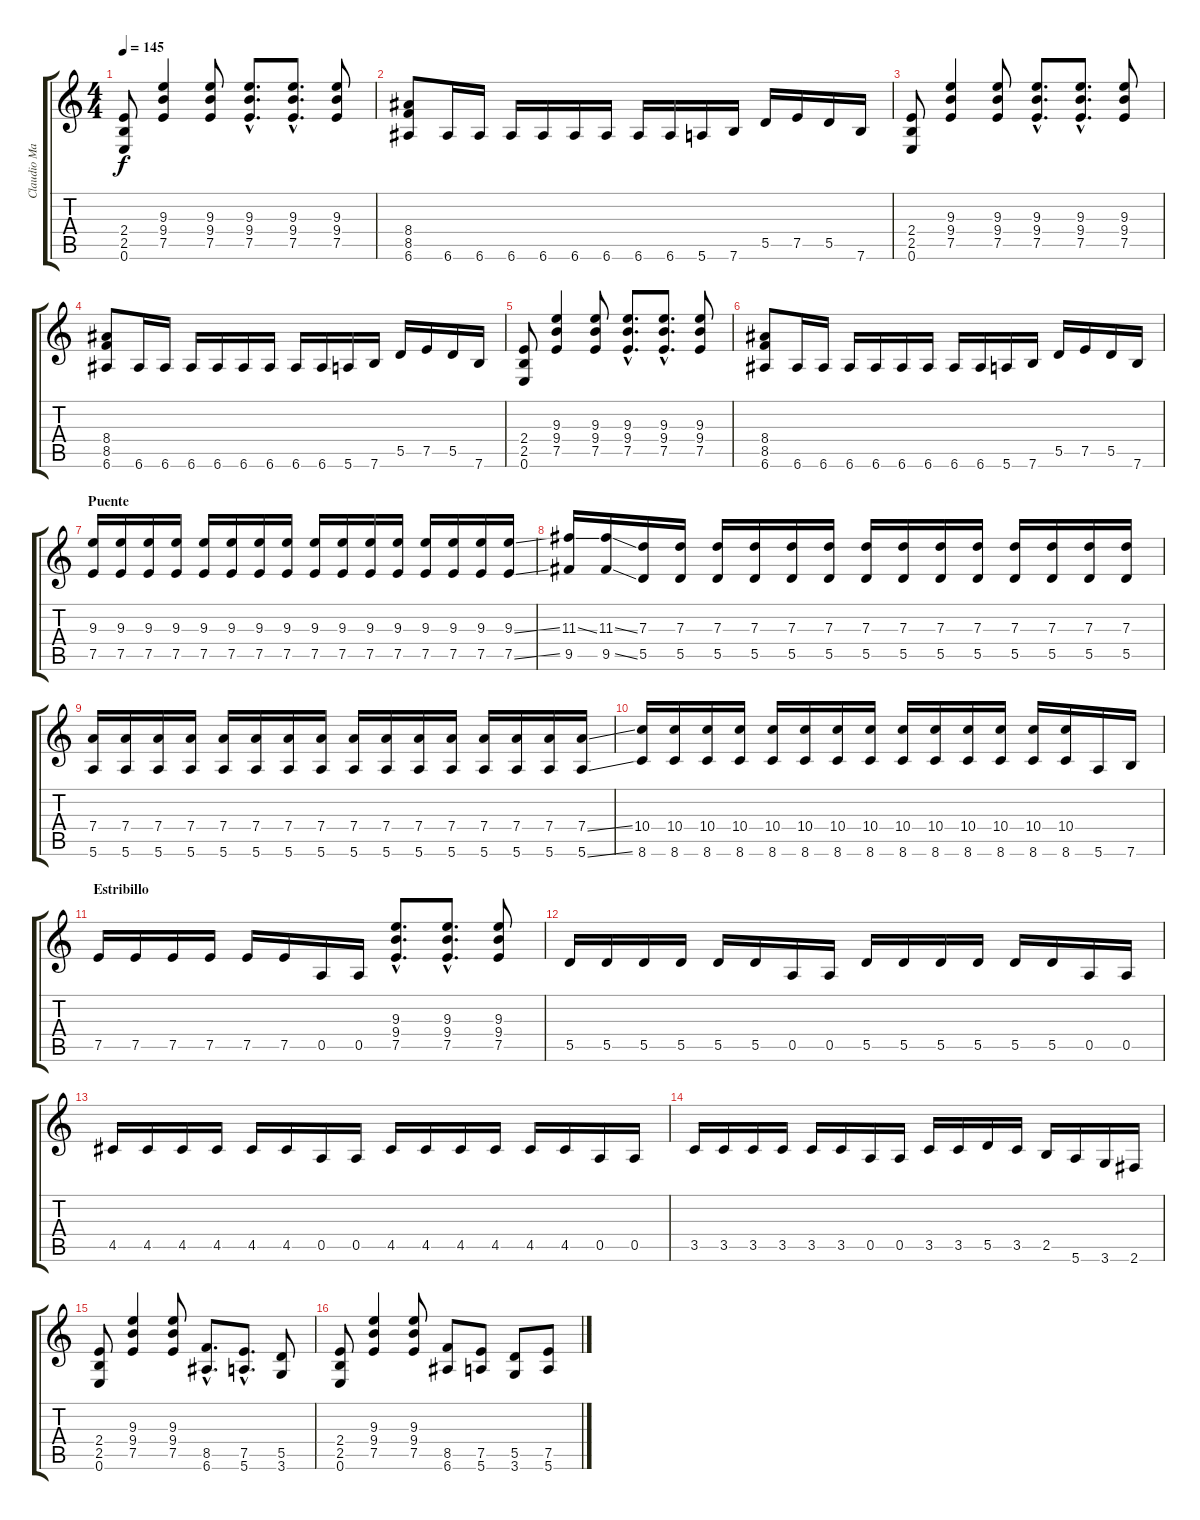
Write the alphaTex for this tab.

\track ("Claudio Marciello (Gtr 2)" "Claudio Ma") {instrument distortionguitar}
\staff {score tabs}
\tuning (E4 B3 G3 D3 A2 E2) {hide}
\ts (4 4)
\tempo 145
\clef g2
\ks c
(2.4 2.5 0.6).8{dy f} (9.3 9.4 7.5).4 (9.3 9.4 7.5).8 (9.3{hac} 9.4{hac} 7.5{hac}).8{d} (9.3{hac} 9.4{hac} 7.5{hac}).8{d} (9.3 9.4 7.5).8 |
(8.4 8.5 6.6).8 6.6.16 6.6.16 6.6.16 6.6.16 6.6.16 6.6.16 6.6.16 6.6.16 5.6.16 7.6.16 5.5.16 7.5.16 5.5.16 7.6.16 |
(2.4 2.5 0.6).8 (9.3 9.4 7.5).4 (9.3 9.4 7.5).8 (9.3{hac} 9.4{hac} 7.5{hac}).8{d} (9.3{hac} 9.4{hac} 7.5{hac}).8{d} (9.3 9.4 7.5).8 |
(8.4 8.5 6.6).8 6.6.16 6.6.16 6.6.16 6.6.16 6.6.16 6.6.16 6.6.16 6.6.16 5.6.16 7.6.16 5.5.16 7.5.16 5.5.16 7.6.16 |
(2.4 2.5 0.6).8 (9.3 9.4 7.5).4 (9.3 9.4 7.5).8 (9.3{hac} 9.4{hac} 7.5{hac}).8{d} (9.3{hac} 9.4{hac} 7.5{hac}).8{d} (9.3 9.4 7.5).8 |
(8.4 8.5 6.6).8 6.6.16 6.6.16 6.6.16 6.6.16 6.6.16 6.6.16 6.6.16 6.6.16 5.6.16 7.6.16 5.5.16 7.5.16 5.5.16 7.6.16 |
\section ("" "Puente")
(9.3 7.5).16 (9.3 7.5).16 (9.3 7.5).16 (9.3 7.5).16 (9.3 7.5).16 (9.3 7.5).16 (9.3 7.5).16 (9.3 7.5).16 (9.3 7.5).16 (9.3 7.5).16 (9.3 7.5).16 (9.3 7.5).16 (9.3 7.5).16 (9.3 7.5).16 (9.3 7.5).16 (9.3{ss} 7.5{ss}).16 |
(11.3{ss} 9.5).16 (11.3{ss} 9.5{ss}).16 (7.3 5.5).16 (7.3 5.5).16 (7.3 5.5).16 (7.3 5.5).16 (7.3 5.5).16 (7.3 5.5).16 (7.3 5.5).16 (7.3 5.5).16 (7.3 5.5).16 (7.3 5.5).16 (7.3 5.5).16 (7.3 5.5).16 (7.3 5.5).16 (7.3 5.5).16 |
(7.4 5.6).16 (7.4 5.6).16 (7.4 5.6).16 (7.4 5.6).16 (7.4 5.6).16 (7.4 5.6).16 (7.4 5.6).16 (7.4 5.6).16 (7.4 5.6).16 (7.4 5.6).16 (7.4 5.6).16 (7.4 5.6).16 (7.4 5.6).16 (7.4 5.6).16 (7.4 5.6).16 (7.4{ss} 5.6{ss}).16 |
(10.4 8.6).16 (10.4 8.6).16 (10.4 8.6).16 (10.4 8.6).16 (10.4 8.6).16 (10.4 8.6).16 (10.4 8.6).16 (10.4 8.6).16 (10.4 8.6).16 (10.4 8.6).16 (10.4 8.6).16 (10.4 8.6).16 (10.4 8.6).16 (10.4 8.6).16 5.6.16 7.6.16 |
\section ("" "Estribillo")
7.5.16 7.5.16 7.5.16 7.5.16 7.5.16 7.5.16 0.5.16 0.5.16 (9.3{hac} 9.4{hac} 7.5{hac}).8{d} (9.3{hac} 9.4{hac} 7.5{hac}).8{d} (9.3 9.4 7.5).8 |
5.5.16 5.5.16 5.5.16 5.5.16 5.5.16 5.5.16 0.5.16 0.5.16 5.5.16 5.5.16 5.5.16 5.5.16 5.5.16 5.5.16 0.5.16 0.5.16 |
4.5.16 4.5.16 4.5.16 4.5.16 4.5.16 4.5.16 0.5.16 0.5.16 4.5.16 4.5.16 4.5.16 4.5.16 4.5.16 4.5.16 0.5.16 0.5.16 |
3.5.16 3.5.16 3.5.16 3.5.16 3.5.16 3.5.16 0.5.16 0.5.16 3.5.16 3.5.16 5.5.16 3.5.16 2.5.16 5.6.16 3.6.16 2.6.16 |
(2.4 2.5 0.6).8 (9.3 9.4 7.5).4 (9.3 9.4 7.5).8 (8.5{hac} 6.6{hac}).8{d} (7.5{hac} 5.6{hac}).8{d} (5.5 3.6).8 |
(2.4 2.5 0.6).8 (9.3 9.4 7.5).4 (9.3 9.4 7.5).8 (8.5 6.6).8 (7.5 5.6).8 (5.5 3.6).8 (7.5 5.6).8
